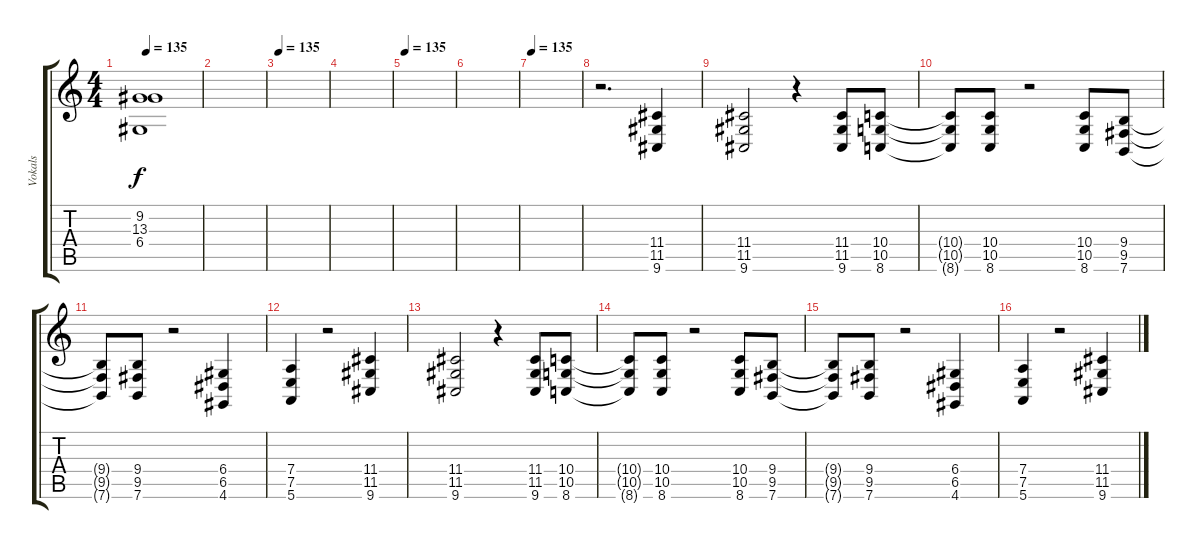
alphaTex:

\track ("Vokals" "Vokals") {instrument altosax}
\staff {score tabs}
\tuning (E4 B3 G3 D3 A2 E2) {hide}
\ts (4 4)
\tempo 135
\clef g2
\ks c
(9.2{t} 13.3{t} 6.4{t}).1{dy f} |
|
\tempo 135
|
|
\tempo 135
|
|
\tempo 135
|
r.2{d} (11.4 11.5 9.6).4 |
(11.4 11.5 9.6).2 r.4 (11.4 11.5 9.6).8 (10.4 10.5 8.6).8 |
(10.4{t} 10.5{t} 8.6{t}).8 (10.4 10.5 8.6).8 r.2 (10.4 10.5 8.6).8 (9.4 9.5 7.6).8 |
(9.4{t} 9.5{t} 7.6{t}).8 (9.4 9.5 7.6).8 r.2 (6.4 6.5 4.6).4 |
(7.4 7.5 5.6).4 r.2 (11.4 11.5 9.6).4 |
(11.4 11.5 9.6).2 r.4 (11.4 11.5 9.6).8 (10.4 10.5 8.6).8 |
(10.4{t} 10.5{t} 8.6{t}).8 (10.4 10.5 8.6).8 r.2 (10.4 10.5 8.6).8 (9.4 9.5 7.6).8 |
(9.4{t} 9.5{t} 7.6{t}).8 (9.4 9.5 7.6).8 r.2 (6.4 6.5 4.6).4 |
(7.4 7.5 5.6).4 r.2 (11.4 11.5 9.6).4
